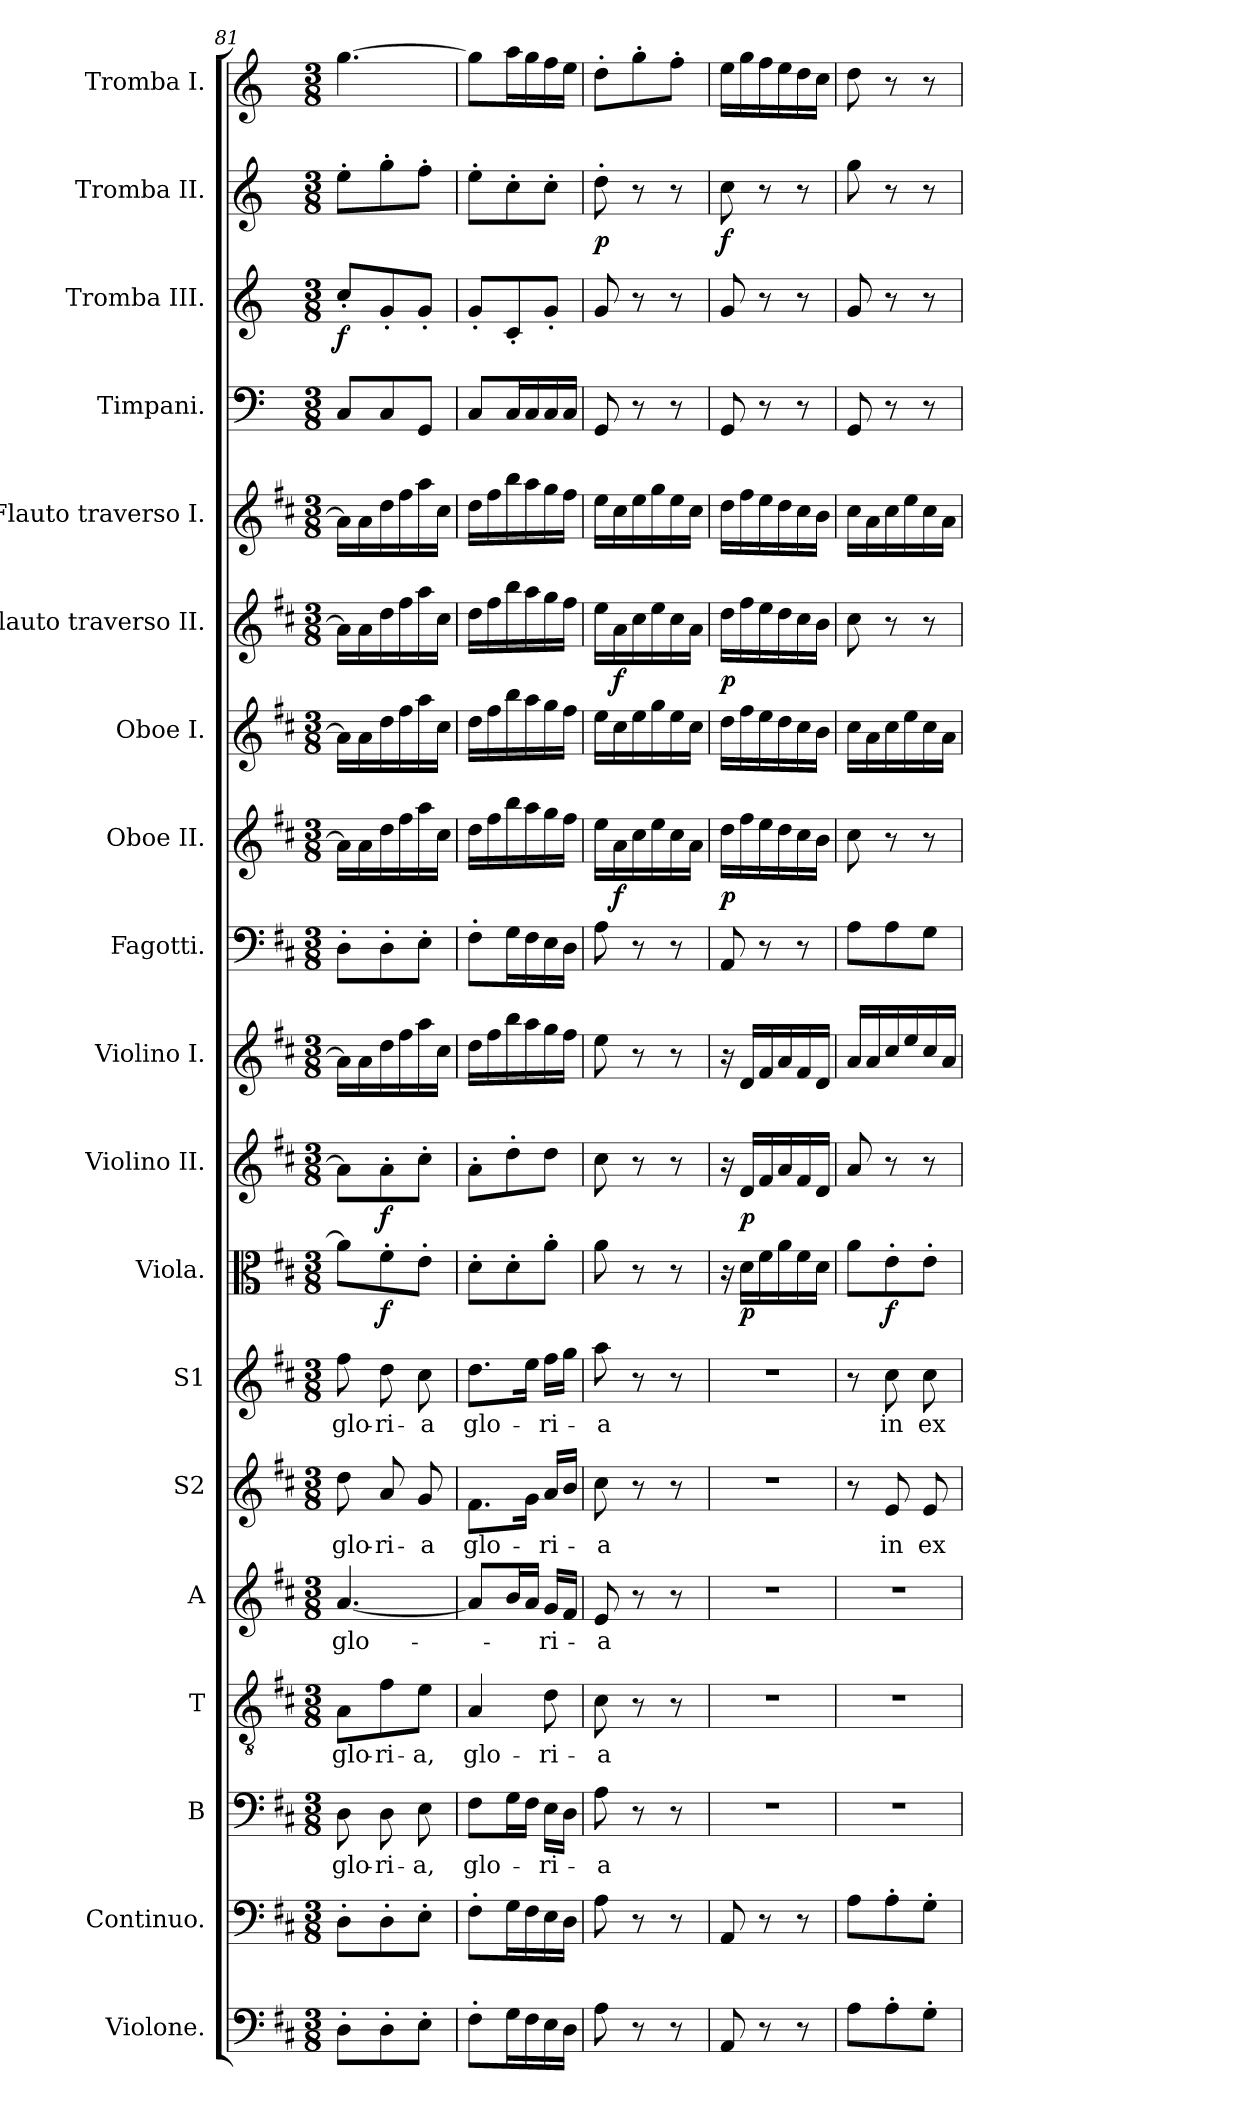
**kern	**kern	**kern	**text	**kern	**text	**kern	**text	**kern	**text	**kern	**text	**kern	**dynam	**kern	**dynam	**kern	**kern	**kern	**dynam	**kern	**kern	**dynam	**kern	**kern	**kern	**dynam	**kern	**dynam	**kern
*part19	*part18	*part17	*part17	*part16	*part16	*part15	*part15	*part14	*part14	*part13	*part13	*part12	*part12	*part11	*part11	*part10	*part9	*part8	*part8	*part7	*part6	*part6	*part5	*part4	*part3	*part3	*part2	*part2	*part1
*staff19	*staff18	*staff17	*staff17	*staff16	*staff16	*staff15	*staff15	*staff14	*staff14	*staff13	*staff13	*staff12	*staff12	*staff11	*staff11	*staff10	*staff9	*staff8	*staff8	*staff7	*staff6	*staff6	*staff5	*staff4	*staff3	*staff3	*staff2	*staff2	*staff1
*I"Violone.	*I"Continuo.	*I"B	*	*I"T	*	*I"A	*	*I"S2	*	*I"S1	*	*I"Viola.	*	*I"Violino II.	*	*I"Violino I.	*I"Fagotti.	*I"Oboe II.	*	*I"Oboe I.	*I"Flauto traverso II.	*	*I"Flauto traverso I.	*I"Timpani.	*I"Tromba III.	*	*I"Tromba II.	*	*I"Tromba I.
*	*	*I'B	*	*I'T	*	*I'A	*	*I'S2	*	*I'S1	*	*	*	*	*	*	*	*I'Ob	*	*I'Ob	*I'Fl	*	*I'Fl	*I'Timp	*	*	*	*	*
*clefF4	*clefF4	*clefF4	*	*clefGv2	*	*clefG2	*	*clefG2	*	*clefG2	*	*clefC3	*	*clefG2	*	*clefG2	*clefF4	*clefG2	*	*clefG2	*clefG2	*	*clefG2	*clefF4	*clefG2	*	*clefG2	*	*clefG2
*ITrd7c12	*	*	*	*	*	*	*	*	*	*	*	*	*	*	*	*	*	*	*	*	*	*	*	*ITrd-1c-2	*ITrd-1c-2	*	*ITrd-1c-2	*	*ITrd-1c-2
*k[f#c#]	*k[f#c#]	*k[f#c#]	*	*k[f#c#]	*	*k[f#c#]	*	*k[f#c#]	*	*k[f#c#]	*	*k[f#c#]	*	*k[f#c#]	*	*k[f#c#]	*k[f#c#]	*k[f#c#]	*	*k[f#c#]	*k[f#c#]	*	*k[f#c#]	*k[f#c#]	*k[f#c#]	*	*k[f#c#]	*	*k[f#c#]
*M3/8	*M3/8	*M3/8	*	*M3/8	*	*M3/8	*	*M3/8	*	*M3/8	*	*M3/8	*	*M3/8	*	*M3/8	*M3/8	*M3/8	*	*M3/8	*M3/8	*	*M3/8	*M3/8	*M3/8	*	*M3/8	*	*M3/8
=81	=81	=81	=81	=81	=81	=81	=81	=81	=81	=81	=81	=81	=81	=81	=81	=81	=81	=81	=81	=81	=81	=81	=81	=81	=81	=81	=81	=81	=81
!	!	!	!LO:LY:b	!	!LO:LY:b	!	!LO:LY:b	!	!LO:LY:b	!	!LO:LY:b	!	!	!	!	!	!	!	!	!	!	!	!	!	!	!LO:DY:b	!	!	!
8DD'\L	8D'\L	8D\	glo-	8A\L	glo-	[4.a/	glo-	8dd\	glo-	8ff#\	glo-	8a\L]	.	8a\L]	.	16a\LL]	8D'\L	16a\LL]	.	16a\LL]	16a\LL]	.	16a\LL]	8D/L	8dd'/L	f	8ff#'\L	.	[4.aa\
.	.	.	.	.	.	.	.	.	.	.	.	.	.	.	.	16a\	.	16a\	.	16a\	16a\	.	16a\	.	.	.	.	.	.
!	!	!	!LO:LY:b	!	!LO:LY:b	!	!	!	!LO:LY:b	!	!LO:LY:b	!	!LO:DY:b	!	!LO:DY:b	!	!	!	!	!	!	!	!	!	!	!	!	!	!
8DD'\	8D'\	8D\	-ri-	8f#\	-ri-	.	.	8a/	-ri-	8dd\	-ri-	8f#'\	f	8a'\	f	16dd\	8D'\	16dd\	.	16dd\	16dd\	.	16dd\	8D/	8a'/	.	8aa'\	.	.
.	.	.	.	.	.	.	.	.	.	.	.	.	.	.	.	16ff#\	.	16ff#\	.	16ff#\	16ff#\	.	16ff#\	.	.	.	.	.	.
!	!	!	!LO:LY:b	!	!LO:LY:b	!	!	!	!LO:LY:b	!	!LO:LY:b	!	!	!	!	!	!	!	!	!	!	!	!	!	!	!	!	!	!
8EE'\J	8E'\J	8E\	-a,	8e\J	-a,	.	.	8g/	-a	8cc#\	-a	8e'\J	.	8cc#'\J	.	16aa\	8E'\J	16aa\	.	16aa\	16aa\	.	16aa\	8AA/J	8a'/J	.	8gg'\J	.	.
.	.	.	.	.	.	.	.	.	.	.	.	.	.	.	.	16cc#\JJ	.	16cc#\JJ	.	16cc#\JJ	16cc#\JJ	.	16cc#\JJ	.	.	.	.	.	.
=82	=82	=82	=82	=82	=82	=82	=82	=82	=82	=82	=82	=82	=82	=82	=82	=82	=82	=82	=82	=82	=82	=82	=82	=82	=82	=82	=82	=82	=82
!	!	!	!LO:LY:b	!	!LO:LY:b	!	!	!	!LO:LY:b	!	!LO:LY:b	!	!	!	!	!	!	!	!	!	!	!	!	!	!	!	!	!	!
8FF#'\L	8F#'\L	8F#\L	glo-	4A/	glo-	8a/L]	.	8.f#\L	glo-	8.dd\L	glo-	8d'\L	.	8a'\L	.	16dd\LL	8F#'\L	16dd\LL	.	16dd\LL	16dd\LL	.	16dd\LL	8D/L	8a'/L	.	8ff#'\L	.	8aa\L]
.	.	.	.	.	.	.	.	.	.	.	.	.	.	.	.	16ff#\	.	16ff#\	.	16ff#\	16ff#\	.	16ff#\	.	.	.	.	.	.
16GG\L	16G\L	16G\L	.	.	.	16b/L	.	.	.	.	.	8d'\	.	8dd'\	.	16bb\	16G\L	16bb\	.	16bb\	16bb\	.	16bb\	16D/L	8d'/	.	8dd'\	.	16bb\L
16FF#\	16F#\	16F#\JJ	.	.	.	16a/JJ	.	16g\Jk	.	16ee\Jk	.	.	.	.	.	16aa\	16F#\	16aa\	.	16aa\	16aa\	.	16aa\	16D/	.	.	.	.	16aa\
!	!	!	!LO:LY:b	!	!LO:LY:b	!	!LO:LY:b	!	!LO:LY:b	!	!LO:LY:b	!	!	!	!	!	!	!	!	!	!	!	!	!	!	!	!	!	!
16EE\	16E\	16E\LL	-ri-	8d\	-ri-	16g/LL	-ri-	16a/LL	-ri-	16ff#\LL	-ri-	8a'\J	.	8dd\J	.	16gg\	16E\	16gg\	.	16gg\	16gg\	.	16gg\	16D/	8a'/J	.	8dd'\J	.	16gg\
16DD\JJ	16D\JJ	16D\JJ	.	.	.	16f#/JJ	.	16b/JJ	.	16gg\JJ	.	.	.	.	.	16ff#\JJ	16D\JJ	16ff#\JJ	.	16ff#\JJ	16ff#\JJ	.	16ff#\JJ	16D/JJ	.	.	.	.	16ff#\JJ
=83	=83	=83	=83	=83	=83	=83	=83	=83	=83	=83	=83	=83	=83	=83	=83	=83	=83	=83	=83	=83	=83	=83	=83	=83	=83	=83	=83	=83	=83
!	!	!	!LO:LY:b	!	!LO:LY:b	!	!LO:LY:b	!	!LO:LY:b	!	!LO:LY:b	!	!	!	!	!	!	!	!	!	!	!	!	!	!	!	!	!LO:DY:b	!
8AA\	8A\	8A\	-a	8c#\	-a	8e/	-a	8cc#\	-a	8aa\	-a	8a\	.	8cc#\	.	8ee\	8A\	16ee\LL	.	16ee\LL	16ee\LL	.	16ee\LL	8AA/	8a/	.	8ee'\	p	8ee'\L
!	!	!	!	!	!	!	!	!	!	!	!	!	!	!	!	!	!	!	!LO:DY:b	!	!	!LO:DY:b	!	!	!	!	!	!	!
.	.	.	.	.	.	.	.	.	.	.	.	.	.	.	.	.	.	16a\	f	16cc#\	16a\	f	16cc#\	.	.	.	.	.	.
8r	8r	8r	.	8r	.	8r	.	8r	.	8r	.	8r	.	8r	.	8r	8r	16cc#\	.	16ee\	16cc#\	.	16ee\	8r	8r	.	8r	.	8aa'\
.	.	.	.	.	.	.	.	.	.	.	.	.	.	.	.	.	.	16ee\	.	16gg\	16ee\	.	16gg\	.	.	.	.	.	.
8r	8r	8r	.	8r	.	8r	.	8r	.	8r	.	8r	.	8r	.	8r	8r	16cc#\	.	16ee\	16cc#\	.	16ee\	8r	8r	.	8r	.	8gg'\J
.	.	.	.	.	.	.	.	.	.	.	.	.	.	.	.	.	.	16a\JJ	.	16cc#\JJ	16a\JJ	.	16cc#\JJ	.	.	.	.	.	.
=84	=84	=84	=84	=84	=84	=84	=84	=84	=84	=84	=84	=84	=84	=84	=84	=84	=84	=84	=84	=84	=84	=84	=84	=84	=84	=84	=84	=84	=84
!	!	!	!	!	!	!	!	!	!	!	!	!	!	!	!	!	!	!	!LO:DY:b	!	!	!LO:DY:b	!	!	!	!	!	!LO:DY:b	!
8AAA/	8AA/	4.r	.	4.r	.	4.r	.	4.r	.	4.r	.	16r	.	16r	.	16r	8AA/	16dd\LL	p	16dd\LL	16dd\LL	p	16dd\LL	8AA/	8a/	.	8dd\	f	16ff#\LL
!	!	!	!	!	!	!	!	!	!	!	!	!	!LO:DY:b	!	!LO:DY:b	!	!	!	!	!	!	!	!	!	!	!	!	!	!
.	.	.	.	.	.	.	.	.	.	.	.	16d\LL	p	16d/LL	p	16d/LL	.	16ff#\	.	16ff#\	16ff#\	.	16ff#\	.	.	.	.	.	16aa\
8r	8r	.	.	.	.	.	.	.	.	.	.	16f#\	.	16f#/	.	16f#/	8r	16ee\	.	16ee\	16ee\	.	16ee\	8r	8r	.	8r	.	16gg\
.	.	.	.	.	.	.	.	.	.	.	.	16a\	.	16a/	.	16a/	.	16dd\	.	16dd\	16dd\	.	16dd\	.	.	.	.	.	16ff#\
8r	8r	.	.	.	.	.	.	.	.	.	.	16f#\	.	16f#/	.	16f#/	8r	16cc#\	.	16cc#\	16cc#\	.	16cc#\	8r	8r	.	8r	.	16ee\
.	.	.	.	.	.	.	.	.	.	.	.	16d\JJ	.	16d/JJ	.	16d/JJ	.	16b\JJ	.	16b\JJ	16b\JJ	.	16b\JJ	.	.	.	.	.	16dd\JJ
=85	=85	=85	=85	=85	=85	=85	=85	=85	=85	=85	=85	=85	=85	=85	=85	=85	=85	=85	=85	=85	=85	=85	=85	=85	=85	=85	=85	=85	=85
8AA\L	8A\L	4.r	.	4.r	.	4.r	.	8r	.	8r	.	8a\L	.	8a/	.	16a/LL	8A\L	8cc#\	.	16cc#\LL	8cc#\	.	16cc#\LL	8AA/	8a/	.	8aa\	.	8ee\
.	.	.	.	.	.	.	.	.	.	.	.	.	.	.	.	16a/	.	.	.	16a\	.	.	16a\	.	.	.	.	.	.
!	!	!	!	!	!	!	!	!	!LO:LY:b	!	!LO:LY:b	!	!LO:DY:b	!	!	!	!	!	!	!	!	!	!	!	!	!	!	!	!
8AA'\	8A'\	.	.	.	.	.	.	8e/	in	8cc#\	in	8e'\	f	8r	.	16cc#/	8A\	8r	.	16cc#\	8r	.	16cc#\	8r	8r	.	8r	.	8r
.	.	.	.	.	.	.	.	.	.	.	.	.	.	.	.	16ee/	.	.	.	16ee\	.	.	16ee\	.	.	.	.	.	.
!	!	!	!	!	!	!	!	!	!LO:LY:b	!	!LO:LY:b	!	!	!	!	!	!	!	!	!	!	!	!	!	!	!	!	!	!
8GG'\J	8G'\J	.	.	.	.	.	.	8e/	ex-	8cc#\	ex-	8e'\J	.	8r	.	16cc#/	8G\J	8r	.	16cc#\	8r	.	16cc#\	8r	8r	.	8r	.	8r
.	.	.	.	.	.	.	.	.	.	.	.	.	.	.	.	16a/JJ	.	.	.	16a\JJ	.	.	16a\JJ	.	.	.	.	.	.
=	=	=	=	=	=	=	=	=	=	=	=	=	=	=	=	=	=	=	=	=	=	=	=	=	=	=	=	=	=
*-	*-	*-	*-	*-	*-	*-	*-	*-	*-	*-	*-	*-	*-	*-	*-	*-	*-	*-	*-	*-	*-	*-	*-	*-	*-	*-	*-	*-	*-
